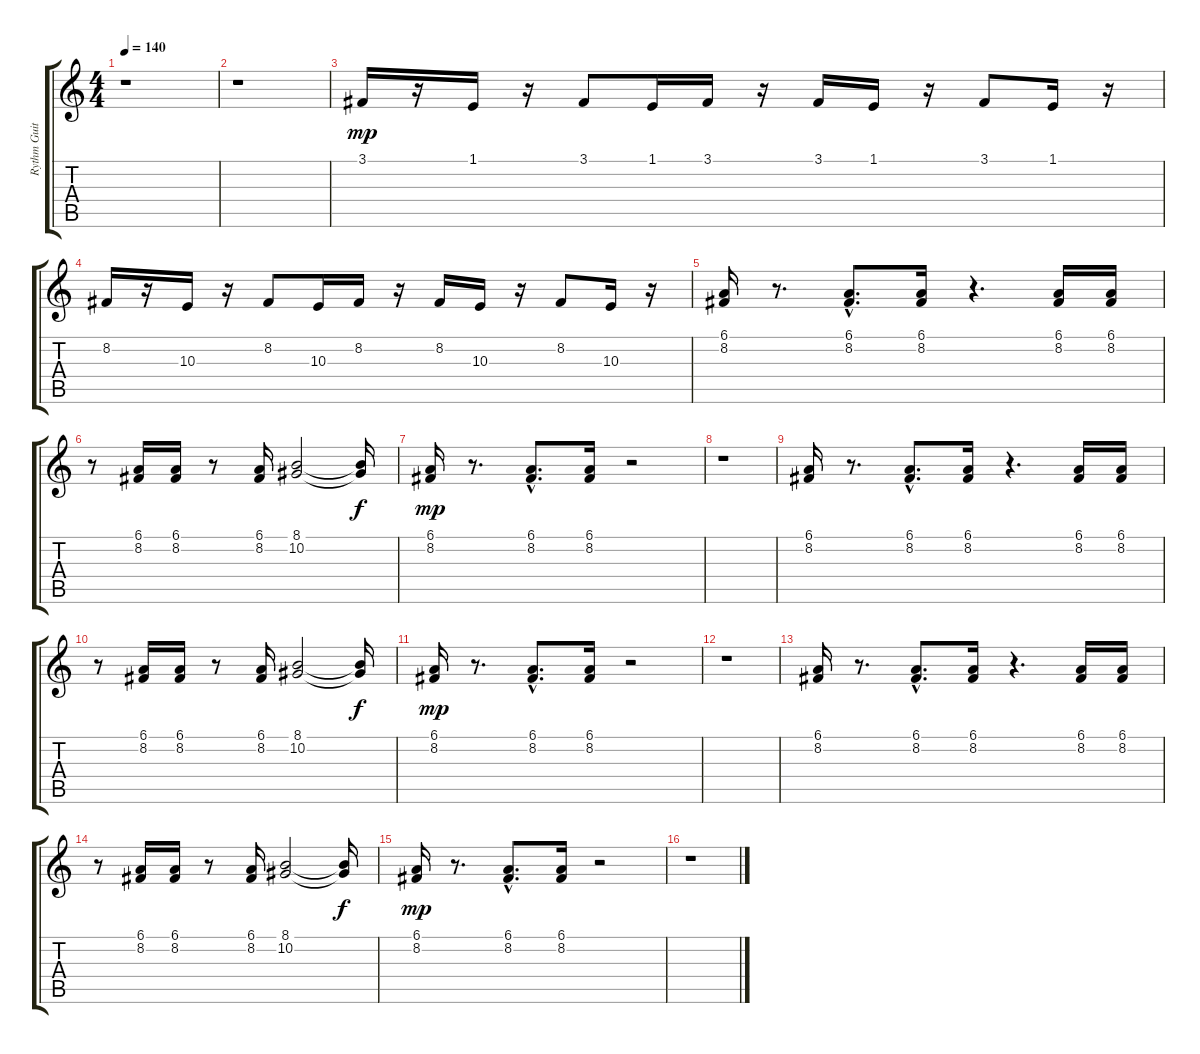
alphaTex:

\track ("Rythm Guitar" "Rythm Guit") {instrument tenorsax}
\staff {score tabs}
\tuning (Eb4 Bb3 Gb3 Db3 Ab2 Eb2) {hide}
\ts (4 4)
\tempo 140
\clef g2
\ks c
r.1{dy mp} |
r.1 |
3.1.16 r.16 1.1.16 r.16 3.1.8 1.1.16 3.1.16 r.16 3.1.16 1.1.16 r.16 3.1.8 1.1.16 r.16 |
8.2.16 r.16 10.3.16 r.16 8.2.8 10.3.16 8.2.16 r.16 8.2.16 10.3.16 r.16 8.2.8 10.3.16 r.16 |
(6.1 8.2).16 r.8{d} (6.1{hac} 8.2{hac}).8{d} (6.1 8.2).16 r.4{d} (6.1 8.2).16 (6.1 8.2).16 |
r.8 (6.1 8.2).16 (6.1 8.2).16 r.8 (6.1 8.2).16 (8.1 10.2).2 (8.1{t} 10.2{t}).16{dy f} |
(6.1 8.2).16{dy mp} r.8{d} (6.1{hac} 8.2{hac}).8{d} (6.1 8.2).16 r.2 |
r.1 |
(6.1 8.2).16 r.8{d} (6.1{hac} 8.2{hac}).8{d} (6.1 8.2).16 r.4{d} (6.1 8.2).16 (6.1 8.2).16 |
r.8 (6.1 8.2).16 (6.1 8.2).16 r.8 (6.1 8.2).16 (8.1 10.2).2 (8.1{t} 10.2{t}).16{dy f} |
(6.1 8.2).16{dy mp} r.8{d} (6.1{hac} 8.2{hac}).8{d} (6.1 8.2).16 r.2 |
r.1 |
(6.1 8.2).16 r.8{d} (6.1{hac} 8.2{hac}).8{d} (6.1 8.2).16 r.4{d} (6.1 8.2).16 (6.1 8.2).16 |
r.8 (6.1 8.2).16 (6.1 8.2).16 r.8 (6.1 8.2).16 (8.1 10.2).2 (8.1{t} 10.2{t}).16{dy f} |
(6.1 8.2).16{dy mp} r.8{d} (6.1{hac} 8.2{hac}).8{d} (6.1 8.2).16 r.2 |
r.1
